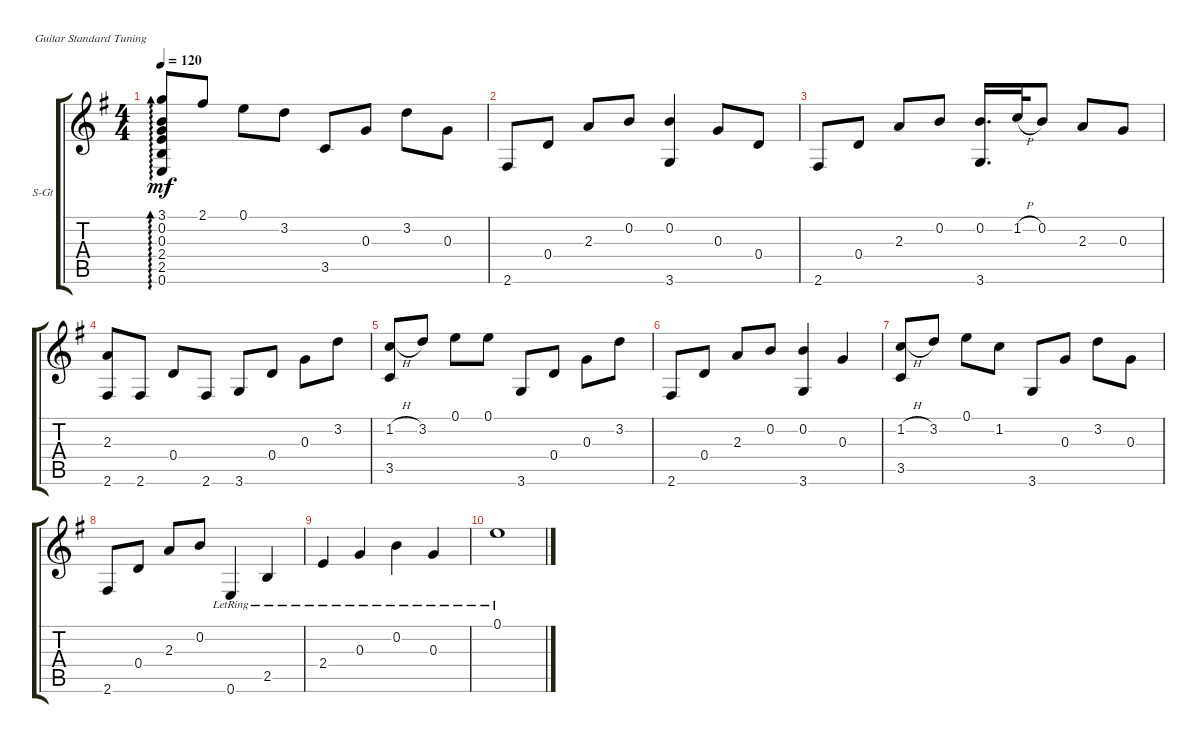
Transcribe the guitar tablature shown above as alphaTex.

\defaultSystemsLayout 4
\bracketExtendMode groupsimilarinstruments
\firstSystemTrackNameOrientation horizontal
\otherSystemsTrackNameOrientation horizontal
\track ("Steel Guitar" "S-Gt") {instrument acousticguitarsteel}
\staff {score tabs}
\tuning (E4 B3 G3 D3 A2 E2)
\ts (4 4)
\tempo 120
\clef g2
\ks g
(3.1 0.2 0.3 2.4 2.5 0.6).8{ad 0 dy mf instrument acousticguitarsteel} 2.1.8 0.1.8 3.2.8 3.5.8 0.3.8 3.2.8 0.3.8 |
2.6.8 0.4.8 2.3.8 0.2.8 (0.2 3.6).4 0.3.8 0.4.8 |
2.6.8 0.4.8 2.3.8 0.2.8 (0.2 3.6).16{d} 1.2{h}.32 0.2.8 2.3.8 0.3.8 |
(2.3 2.6).8 2.6.8 0.4.8 2.6.8 3.6.8 0.4.8 0.3.8 3.2.8 |
(3.5 1.2{h}).8 3.2.8 0.1.8 0.1.8 3.6.8 0.4.8 0.3.8 3.2.8 |
2.6.8 0.4.8 2.3.8 0.2.8 (0.2 3.6).4 0.3.4 |
(3.5 1.2{h}).8 3.2.8 0.1.8 1.2.8 3.6.8 0.3.8 3.2.8 0.3.8 |
2.6.8 0.4.8 2.3.8 0.2.8 0.6{lr}.4 2.5{lr}.4 |
2.4{lr}.4 0.3{lr}.4 0.2{lr}.4 0.3{lr}.4 |
0.1{lr}.1
